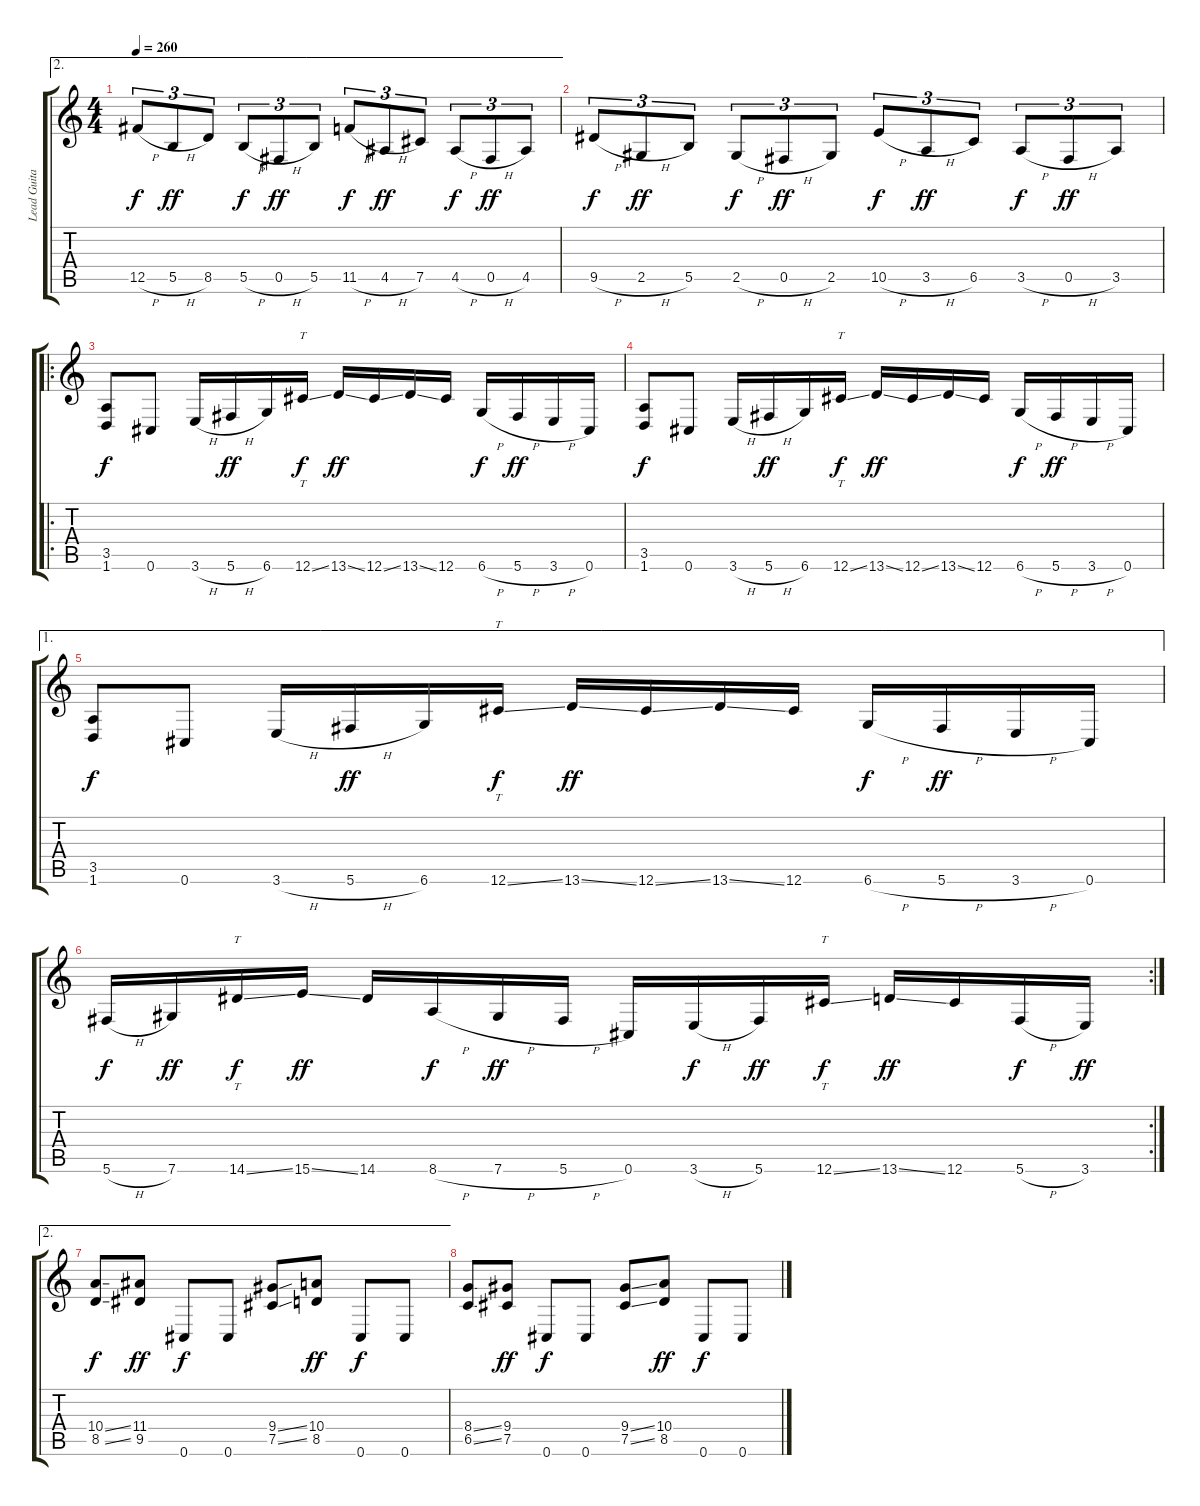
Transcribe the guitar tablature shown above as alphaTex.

\track ("Lead Guitar" "Lead Guita") {instrument distortionguitar}
\staff {score tabs}
\tuning (Db4 Ab3 E3 B2 Gb2 Db2) {hide}
\ae 2
\ts (4 4)
\tempo 260
\clef g2
\ks c
12.5{h}.8{tu (3 2) dy f} 5.5{h}.8{tu (3 2) dy ff} 8.5.8{tu (3 2)} 5.5{h}.8{tu (3 2) dy f} 0.5{h}.8{tu (3 2) dy ff} 5.5.8{tu (3 2)} 11.5{h}.8{tu (3 2) dy f} 4.5{h}.8{tu (3 2) dy ff} 7.5.8{tu (3 2)} 4.5{h}.8{tu (3 2) dy f} 0.5{h}.8{tu (3 2) dy ff} 4.5.8{tu (3 2)} |
9.5{h}.8{tu (3 2) dy f} 2.5{h}.8{tu (3 2) dy ff} 5.5.8{tu (3 2)} 2.5{h}.8{tu (3 2) dy f} 0.5{h}.8{tu (3 2) dy ff} 2.5.8{tu (3 2)} 10.5{h}.8{tu (3 2) dy f} 3.5{h}.8{tu (3 2) dy ff} 6.5.8{tu (3 2)} 3.5{h}.8{tu (3 2) dy f} 0.5{h}.8{tu (3 2) dy ff} 3.5.8{tu (3 2)} |
\ro
(3.5 1.6).8{dy f} 0.6.8 3.6{h}.16 5.6{h}.16{dy ff} 6.6.16 12.6{ss}.16{tt dy f} 13.6{ss}.16{dy ff} 12.6{ss}.16 13.6{ss}.16 12.6.16 6.6{h}.16{dy f} 5.6{h}.16{dy ff} 3.6{h}.16 0.6.16 |
(3.5 1.6).8{dy f} 0.6.8 3.6{h}.16 5.6{h}.16{dy ff} 6.6.16 12.6{ss}.16{tt dy f} 13.6{ss}.16{dy ff} 12.6{ss}.16 13.6{ss}.16 12.6.16 6.6{h}.16{dy f} 5.6{h}.16{dy ff} 3.6{h}.16 0.6.16 |
\ae 1
(3.5 1.6).8{dy f} 0.6.8 3.6{h}.16 5.6{h}.16{dy ff} 6.6.16 12.6{ss}.16{tt dy f} 13.6{ss}.16{dy ff} 12.6{ss}.16 13.6{ss}.16 12.6.16 6.6{h}.16{dy f} 5.6{h}.16{dy ff} 3.6{h}.16 0.6.16 |
\rc 2
5.6{h}.16{dy f} 7.6.16{dy ff} 14.6{ss}.16{tt dy f} 15.6{ss}.16{dy ff} 14.6.16 8.6{h}.16{dy f} 7.6{h}.16{dy ff} 5.6{h}.16 0.6.16 3.6{h}.16{dy f} 5.6.16{dy ff} 12.6{ss}.16{tt dy f} 13.6{ss}.16{dy ff} 12.6.16 5.6{h}.16{dy f} 3.6.16{dy ff} |
\ae 2
(10.4{ss} 8.5{ss}).8{dy f} (11.4 9.5).8{dy ff} 0.6.8{dy f} 0.6.8 (9.4{ss} 7.5{ss}).8 (10.4 8.5).8{dy ff} 0.6.8{dy f} 0.6.8 |
(8.4{ss} 6.5{ss}).8 (9.4 7.5).8{dy ff} 0.6.8{dy f} 0.6.8 (9.4{ss} 7.5{ss}).8 (10.4 8.5).8{dy ff} 0.6.8{dy f} 0.6.8
